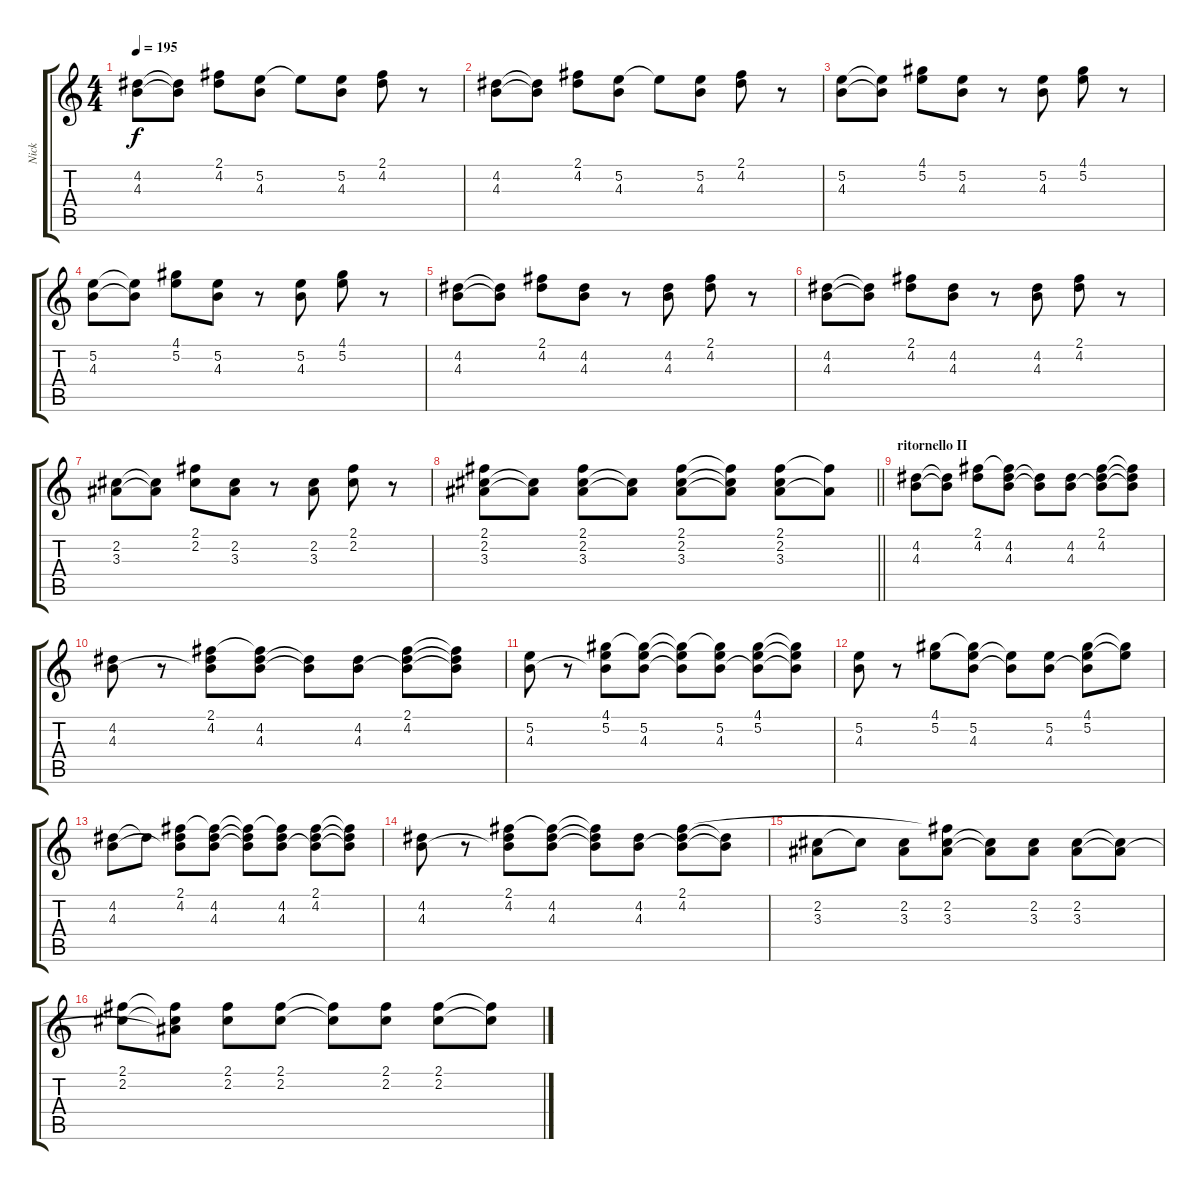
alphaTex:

\track ("Nick" "Nick") {instrument electricguitarjazz}
\staff {score tabs}
\tuning (E4 B3 G3 D3 A2 E2) {hide}
\ts (4 4)
\tempo 195
\clef g2
\ks c
(4.2 4.3).8{dy f} (4.2{t} 4.3{t}).8 (2.1 4.2).8 (5.2 4.3).8 5.2{t}.8 (5.2 4.3).8 (2.1 4.2).8 r.8 |
(4.2 4.3).8 (4.2{t} 4.3{t}).8 (2.1 4.2).8 (5.2 4.3).8 5.2{t}.8 (5.2 4.3).8 (2.1 4.2).8 r.8 |
(5.2 4.3).8 (5.2{t} 4.3{t}).8 (4.1 5.2).8 (5.2 4.3).8 r.8 (5.2 4.3).8 (4.1 5.2).8 r.8 |
(5.2 4.3).8 (5.2{t} 4.3{t}).8 (4.1 5.2).8 (5.2 4.3).8 r.8 (5.2 4.3).8 (4.1 5.2).8 r.8 |
(4.2 4.3).8 (4.2{t} 4.3{t}).8 (2.1 4.2).8 (4.2 4.3).8 r.8 (4.2 4.3).8 (2.1 4.2).8 r.8 |
(4.2 4.3).8 (4.2{t} 4.3{t}).8 (2.1 4.2).8 (4.2 4.3).8 r.8 (4.2 4.3).8 (2.1 4.2).8 r.8 |
(2.2 3.3).8 (2.2{t} 3.3{t}).8 (2.1 2.2).8 (2.2 3.3).8 r.8 (2.2 3.3).8 (2.1 2.2).8 r.8 |
\barLineRight lightlight
(2.1 2.2 3.3).8 (2.2{t} 3.3{t}).8 (2.1 2.2 3.3).8 (2.2{t} 3.3{t}).8 (2.1 2.2 3.3).8 (2.1{t} 2.2{t} 3.3{t}).8 (2.1 2.2 3.3).8 (2.1{t} 3.3{t}).8 |
\section ("" "ritornello II")
(4.2 4.3).8 (4.2{t} 4.3{t}).8 (2.1 4.2).8 (2.1{t} 4.2 4.3).8 (4.2{t} 4.3{t}).8 (4.2 4.3).8 (2.1 4.2 4.3{t}).8 (2.1{t} 4.2{t} 4.3{t}).8 |
(4.2 4.3).8 r.8 (2.1 4.2 4.3{t}).8 (2.1{t} 4.2 4.3).8 (4.2{t} 4.3{t}).8 (4.2 4.3).8 (2.1 4.2 4.3{t}).8 (2.1{t} 4.2{t} 4.3{t}).8 |
(5.2 4.3).8 r.8 (4.1 5.2 4.3{t}).8 (4.1{t} 5.2 4.3).8 (4.1{t} 5.2{t} 4.3{t}).8 (4.1{t} 5.2 4.3).8 (4.1 5.2 4.3{t}).8 (4.1{t} 5.2{t} 4.3{t}).8 |
(5.2 4.3).8 r.8 (4.1 5.2).8 (4.1{t} 5.2 4.3).8 (5.2{t} 4.3{t}).8 (5.2 4.3).8 (4.1 5.2 4.3{t}).8 (4.1{t} 5.2{t}).8 |
(4.2 4.3).8 4.2{t}.8 (2.1 4.2 4.3{t}).8 (2.1{t} 4.2 4.3).8 (2.1{t} 4.2{t} 4.3{t}).8 (2.1{t} 4.2 4.3).8 (2.1 4.2 4.3{t}).8 (2.1{t} 4.2{t} 4.3{t}).8 |
(4.2 4.3).8 r.8 (2.1 4.2 4.3{t}).8 (2.1{t} 4.2 4.3).8 (2.1{t} 4.2{t} 4.3{t}).8 (4.2 4.3).8 (2.1 4.2 4.3{t}).8 (4.2{t} 4.3{t}).8 |
(2.2 3.3).8 2.2{t}.8 (2.2 3.3).8 (2.1{t} 2.2 3.3).8 (2.2{t} 3.3{t}).8 (2.2 3.3).8 (2.2 3.3).8 (2.2{t} 3.3{t}).8 |
(2.1 2.2).8 (2.1{t} 2.2{t} 3.3{t}).8 (2.1 2.2).8 (2.1 2.2).8 (2.1{t} 2.2{t}).8 (2.1 2.2).8 (2.1 2.2).8 (2.1{t} 2.2{t}).8
